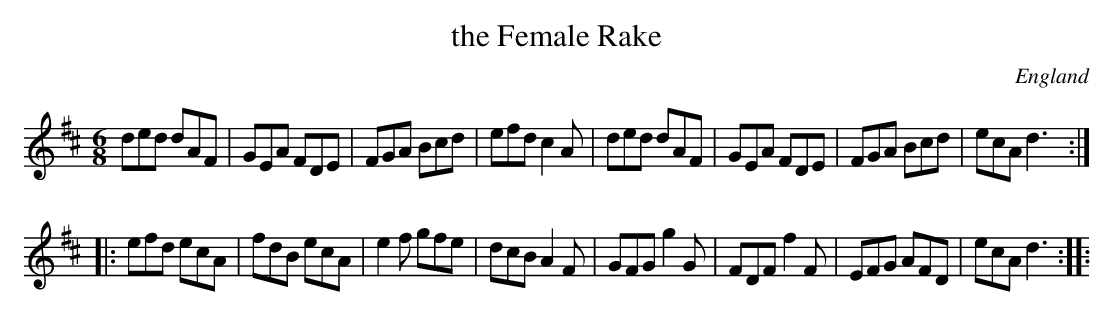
X:1
T:the Female Rake
L:1/8
M:6/8
O:England
K:D major
ded dAF | GEA FDE | FGA Bcd | efd c2A |\
ded dAF | GEA FDE | FGA Bcd | ecA d3 ::
efd ecA | fdB ecA | e2f gfe | dcB A2F |\
GFG g2G | FDF f2F | EFG AFD | ecA d3 ::
